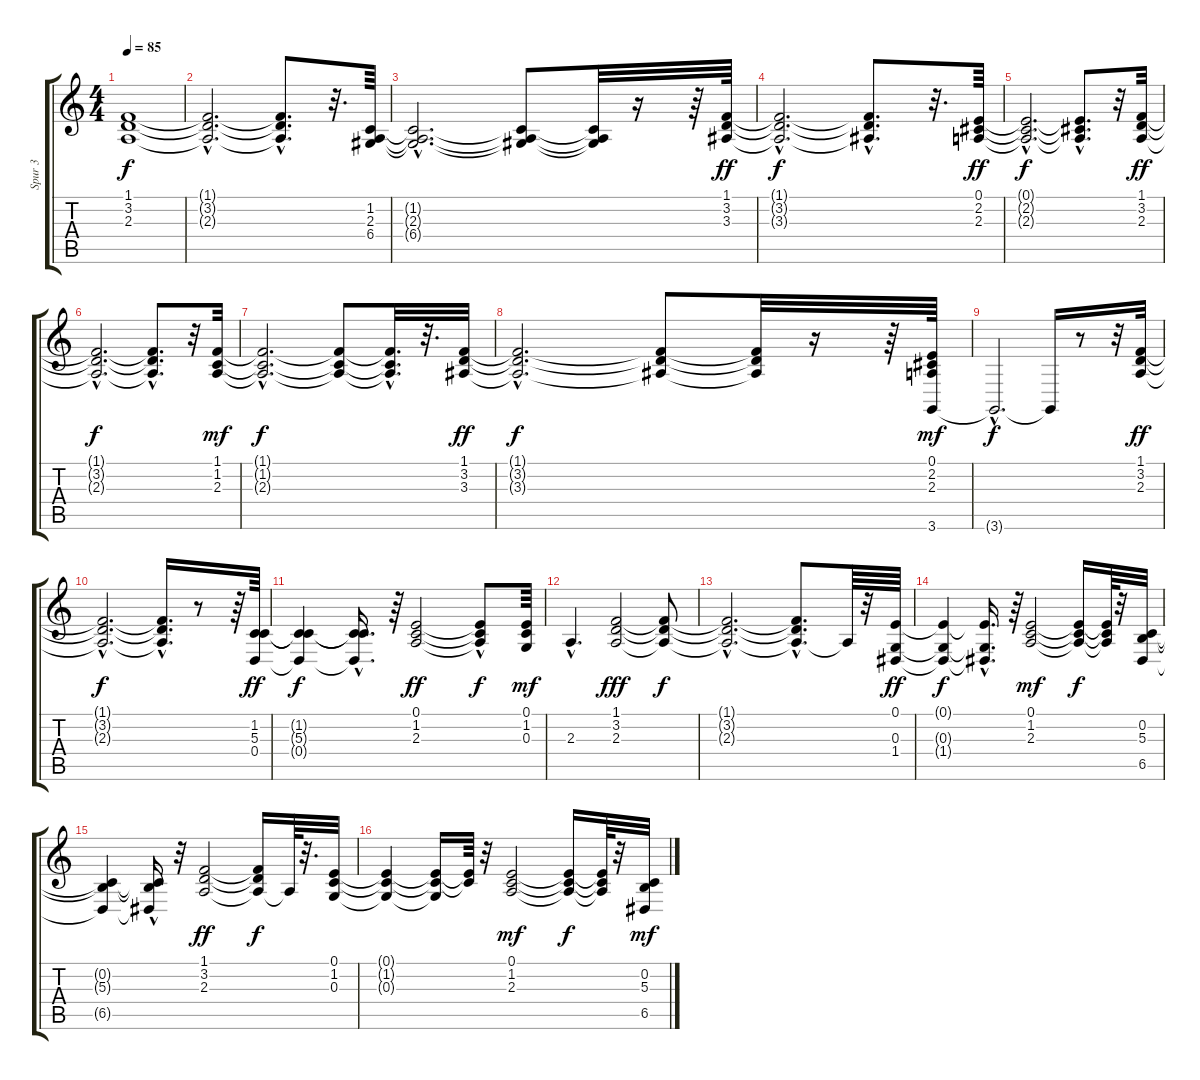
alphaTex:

\track ("Spur 3" "Spur 3") {instrument stringensemble1}
\staff {score tabs}
\tuning (E4 B3 G3 D3 A2 E2) {hide}
\ts (4 4)
\tempo 85
\clef g2
\ks c
(1.1{t} 3.2{t} 2.3{t}).1{dy f} |
(1.1{hac t} 3.2{hac t} 2.3{hac t}).2{d} (1.1{hac t} 3.2{t} 2.3{hac t}).8{d} r.32{d} (1.2 2.3 6.4).64 |
(1.2{hac t} 2.3{hac t} 6.4{hac t}).2{d} (1.2{t} 2.3{t} 6.4{t}).8 (1.2{t} 2.3{t} 6.4{t}).32 r.16 r.64 (1.1 3.2 3.3).64{dy ff} |
(1.1{hac t} 3.2{hac t} 3.3{hac t}).2{d dy f} (1.1{hac t} 3.2{hac t} 3.3{hac t}).8{d} r.32{d} (0.1 2.2 2.3).64{dy ff} |
(0.1{hac t} 2.2{hac t} 2.3{hac t}).2{d dy f} (0.1{hac t} 2.2{t} 2.3{t}).8{d} r.32 (1.1 3.2 2.3).32{dy ff} |
(1.1{hac t} 3.2{hac t} 2.3{hac t}).2{d dy f} (1.1{hac t} 3.2{hac t} 2.3{t}).8{d} r.32 (1.1 1.2 2.3).32{dy mf} |
(1.1{hac t} 1.2{hac t} 2.3{hac t}).2{d dy f} (1.1{t} 1.2{t} 2.3{t}).8 (1.1{hac t} 1.2{hac t} 2.3{hac t}).32{d} r.32{d} (1.1 3.2 3.3).32{dy ff} |
(1.1{hac t} 3.2{hac t} 3.3{hac t}).2{d dy f} (1.1{t} 3.2{t} 3.3{t}).8 (1.1{t} 3.2{t} 3.3{t}).32 r.16 r.64 (0.1 2.2 2.3 3.6).64{dy mf} |
3.6{hac t}.2{d dy f} 3.6{t}.16 r.8 r.32 (1.1 3.2 2.3).32{dy ff} |
(1.1{hac t} 3.2{hac t} 2.3{hac t}).2{d dy f} (1.1{hac t} 3.2{hac t} 2.3{hac t}).16{d} r.8 r.64 (1.2 5.3 0.4).64{dy ff} |
(1.2{t} 5.3{t} 0.4{t}).4{dy f} (1.2{hac t} 5.3{hac t} 0.4{hac t}).16{d} r.64 (0.1 1.2 2.3).2{dy ff} (0.1{hac t} 1.2{hac t} 2.3{t}).8{dy f} (0.1 1.2 0.3).64{dy mf} |
2.3{hac}.4{d} (1.1 3.2 2.3).2{dy fff} (1.1{t} 3.2{t} 2.3{t}).8{dy f} |
(1.1{hac t} 3.2{hac t} 2.3{hac t}).2{d} (1.1{t} 3.2{hac t} 2.3{hac t}).8{d} 2.3{t}.64 r.32 (0.1 0.3 1.4).64{dy ff} |
(0.1{t} 0.3{t} 1.4{t}).4{dy f} (0.1{hac t} 0.3{t} 1.4{t}).16{d} r.64 (0.1 1.2 2.3).2{dy mf} (0.1{t} 1.2{t} 2.3{t}).16{dy f} (0.1{t} 1.2{t} 2.3{t}).64 r.32 (0.2 5.3 6.5).32 |
(0.2{t} 5.3{t} 6.5{t}).4 (0.2{t} 5.3{hac t} 6.5{hac t}).16 r.32 (1.1 3.2 2.3).2{dy ff} (1.1{t} 3.2{t} 2.3{t}).16{dy f} 2.3{t}.64 r.32{d} (0.1 1.2 0.3).32 |
(0.1{t} 1.2{t} 0.3{t}).4 (0.1{t} 1.2{t} 0.3{t}).16 (0.1{t} 1.2{t}).64 r.32 (0.1 1.2 2.3).2{dy mf} (0.1{t} 1.2{t} 2.3{t}).16{dy f} (0.1{t} 1.2{t} 2.3{t}).64 r.32 (0.2 5.3 6.5).32{dy mf}
